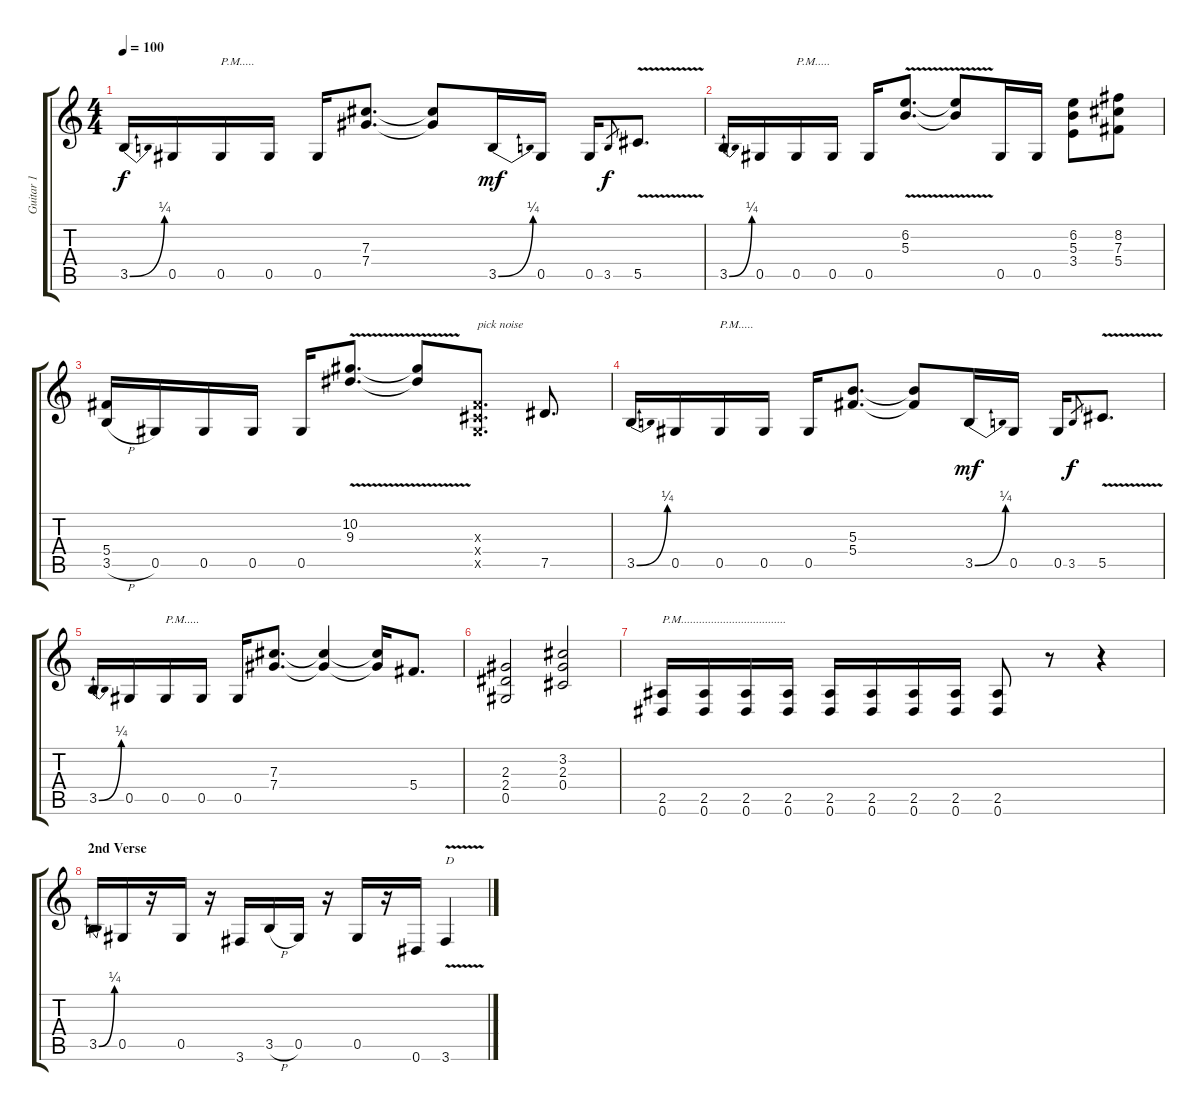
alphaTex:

\track ("Guitar 1" "Guitar 1") {instrument overdrivenguitar}
\staff {score tabs}
\tuning (Eb4 Bb3 Gb3 Db3 Ab2 Eb2) {hide}
\ts (4 4)
\tempo 100
\clef g2
\ks c
3.5{be (bend 0 0 60 1)}.16{dy f} 0.5.16 0.5.16{txt "P.M....."} 0.5.16 0.5.16 (7.3 7.4).8{d} (7.3{t} 7.4{t}).8 3.5{be (bend 0 0 60 1)}.16{dy mf} 0.5.16 0.5.16 3.5.8{gr dy f} 5.5{v}.8{d} |
3.5{be (bend 0 0 60 1)}.16 0.5.16 0.5.16{txt "P.M....."} 0.5.16 0.5.16 (6.2{v} 5.3{v}).8{d} (6.2{v t} 5.3{v t}).8 0.5.16 0.5.16 (6.2 5.3 3.4).8 (8.2 7.3 5.4).8 |
(5.4 3.5{h}).16 0.5.16 0.5.16 0.5.16 0.5.16 (10.2{v} 9.3{v}).8{d} (10.2{t} 9.3{t}).8 (0.3{x} 0.4{x} 0.5{x}).8{d txt "pick noise"} 7.5.8{d} |
3.5{be (bend 0 0 60 1)}.16 0.5.16 0.5.16{txt "P.M....."} 0.5.16 0.5.16 (5.3 5.4).8{d} (5.3{t} 5.4{t}).8 3.5{be (bend 0 0 60 1)}.16{dy mf} 0.5.16 0.5.16 3.5.8{gr dy f} 5.5{v}.8{d} |
3.5{be (bend 0 0 60 1)}.16 0.5.16 0.5.16{txt "P.M....."} 0.5.16 0.5.16 (7.3 7.4).8{d} (7.3{t} 7.4{t}).4 (7.3{t} 7.4{t}).16 5.4.8{d} |
(2.3 2.4 0.5).2 (3.2 2.3 0.4).2 |
(2.5 0.6).16{txt "P.M..................................."} (2.5 0.6).16 (2.5 0.6).16 (2.5 0.6).16 (2.5 0.6).16 (2.5 0.6).16 (2.5 0.6).16 (2.5 0.6).16 (2.5 0.6).8 r.8 r.4 |
\section ("" "2nd Verse")
3.5{be (bend 0 0 60 1)}.16 0.5.16 r.16 0.5.16 r.16 3.6.16 3.5{h}.16 0.5.16 r.16 0.5.16 r.16 0.6.16 3.6{v}.4{txt "D"}
